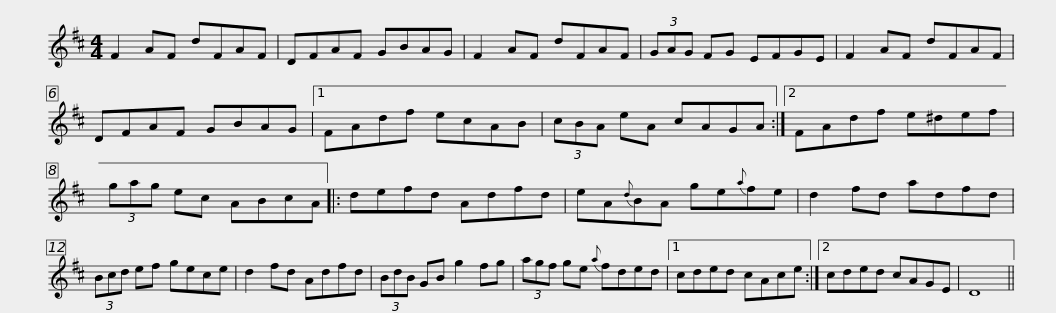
X:1
L:1/8
M:4/4
I:linebreak $
K:D
V:1 treble
V:1
 F2 AF dFAF | DFAF GBAG | F2 AF dFAF | (3GAG FG EFGE | F2 AF dFAF |$ %5
 DFAF GBAG |1 FAdf ecAB | (3cBA eA cAGA :|2 FAdf e^def | (3gag ec ABcA |:$ %10
 defd Adfd | eA{d}BA ge{a}fe | d2 fd adfd | (3Bcd ef gece | d2 fd Adfd |$ %15
 (3BdB GB g2 fg | (3agf ge{a} fded |1 cded cAce :|2 cded cAGE | D8 || %20
